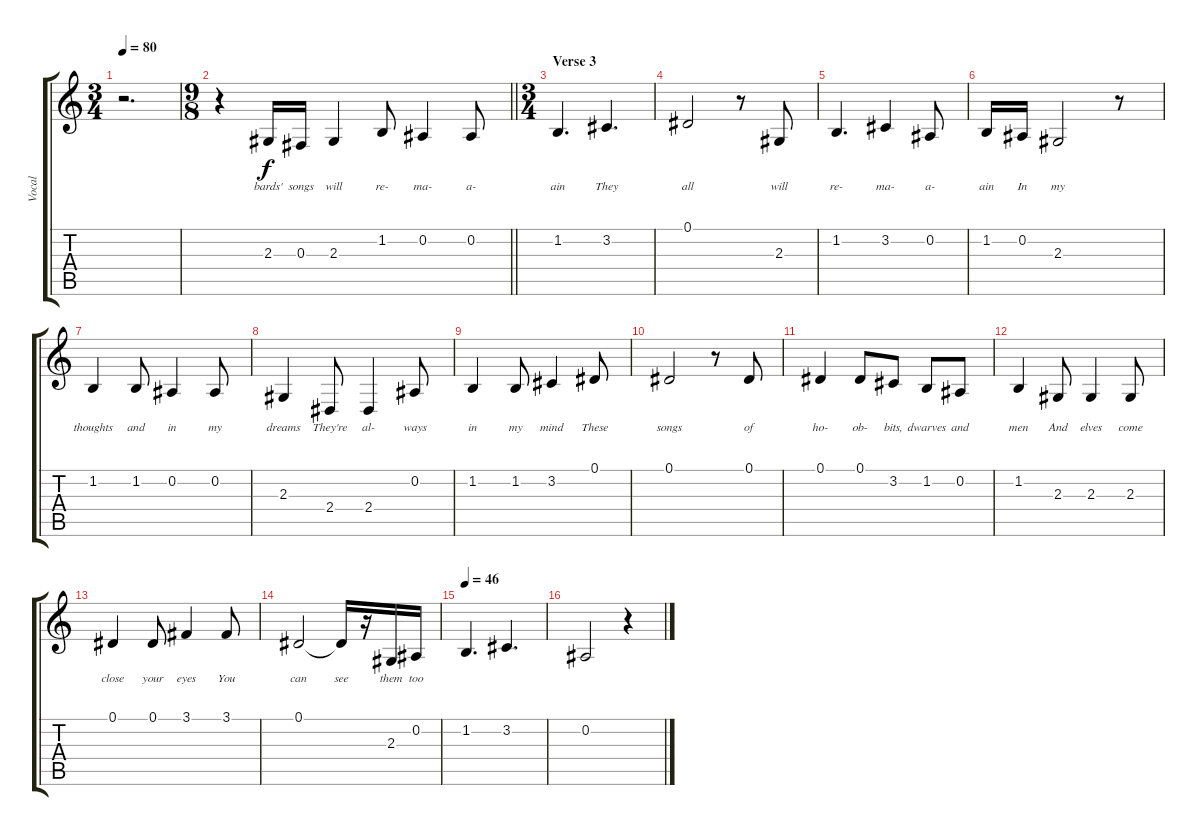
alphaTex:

\track ("Vocal" "Vocal") {instrument flute}
\staff {score tabs}
\tuning (Eb4 Bb3 Gb3 Db3 Ab2 Eb2) {hide}
\ts (3 4)
\tempo 80
\clef g2
\ks aminor
r.2{d dy f} |
\ts (9 8)
\barLineRight lightlight
r.4 2.3.16{lyrics (0 "bards'") lyrics (1 "") lyrics (2 "") lyrics (3 "") lyrics (4 "")} 0.3.16{lyrics (0 "songs") lyrics (1 "") lyrics (2 "") lyrics (3 "") lyrics (4 "")} 2.3.4{lyrics (0 "will") lyrics (1 "") lyrics (2 "") lyrics (3 "") lyrics (4 "")} 1.2.8{lyrics (0 "re-") lyrics (1 "") lyrics (2 "") lyrics (3 "") lyrics (4 "")} 0.2.4{lyrics (0 "ma-") lyrics (1 "") lyrics (2 "") lyrics (3 "") lyrics (4 "")} 0.2.8{lyrics (0 "a-") lyrics (1 "") lyrics (2 "") lyrics (3 "") lyrics (4 "")} |
\ts (3 4)
\section ("" "Verse 3")
1.2.4{d lyrics (0 "ain") lyrics (1 "") lyrics (2 "") lyrics (3 "") lyrics (4 "")} 3.2.4{d lyrics (0 "They") lyrics (1 "") lyrics (2 "") lyrics (3 "") lyrics (4 "")} |
0.1.2{lyrics (0 "all") lyrics (1 "") lyrics (2 "") lyrics (3 "") lyrics (4 "")} r.8 2.3.8{lyrics (0 "will") lyrics (1 "") lyrics (2 "") lyrics (3 "") lyrics (4 "")} |
1.2.4{d lyrics (0 "re-") lyrics (1 "") lyrics (2 "") lyrics (3 "") lyrics (4 "")} 3.2.4{lyrics (0 "ma-") lyrics (1 "") lyrics (2 "") lyrics (3 "") lyrics (4 "")} 0.2.8{lyrics (0 "a-") lyrics (1 "") lyrics (2 "") lyrics (3 "") lyrics (4 "")} |
1.2.16{lyrics (0 "ain") lyrics (1 "") lyrics (2 "") lyrics (3 "") lyrics (4 "")} 0.2.16{lyrics (0 "In") lyrics (1 "") lyrics (2 "") lyrics (3 "") lyrics (4 "")} 2.3.2{lyrics (0 "my") lyrics (1 "") lyrics (2 "") lyrics (3 "") lyrics (4 "")} r.8 |
1.2.4{lyrics (0 "thoughts") lyrics (1 "") lyrics (2 "") lyrics (3 "") lyrics (4 "")} 1.2.8{lyrics (0 "and") lyrics (1 "") lyrics (2 "") lyrics (3 "") lyrics (4 "")} 0.2.4{lyrics (0 "in") lyrics (1 "") lyrics (2 "") lyrics (3 "") lyrics (4 "")} 0.2.8{lyrics (0 "my") lyrics (1 "") lyrics (2 "") lyrics (3 "") lyrics (4 "")} |
2.3.4{lyrics (0 "dreams") lyrics (1 "") lyrics (2 "") lyrics (3 "") lyrics (4 "")} 2.4.8{lyrics (0 "They're") lyrics (1 "") lyrics (2 "") lyrics (3 "") lyrics (4 "")} 2.4.4{lyrics (0 "al-") lyrics (1 "") lyrics (2 "") lyrics (3 "") lyrics (4 "")} 0.2.8{lyrics (0 "ways") lyrics (1 "") lyrics (2 "") lyrics (3 "") lyrics (4 "")} |
1.2.4{lyrics (0 "in") lyrics (1 "") lyrics (2 "") lyrics (3 "") lyrics (4 "")} 1.2.8{lyrics (0 "my") lyrics (1 "") lyrics (2 "") lyrics (3 "") lyrics (4 "")} 3.2.4{lyrics (0 "mind") lyrics (1 "") lyrics (2 "") lyrics (3 "") lyrics (4 "")} 0.1.8{lyrics (0 "These") lyrics (1 "") lyrics (2 "") lyrics (3 "") lyrics (4 "")} |
0.1.2{lyrics (0 "songs") lyrics (1 "") lyrics (2 "") lyrics (3 "") lyrics (4 "")} r.8 0.1.8{lyrics (0 "of") lyrics (1 "") lyrics (2 "") lyrics (3 "") lyrics (4 "")} |
0.1.4{lyrics (0 "ho-") lyrics (1 "") lyrics (2 "") lyrics (3 "") lyrics (4 "")} 0.1.8{lyrics (0 "ob-") lyrics (1 "") lyrics (2 "") lyrics (3 "") lyrics (4 "")} 3.2.8{lyrics (0 "bits,") lyrics (1 "") lyrics (2 "") lyrics (3 "") lyrics (4 "")} 1.2.8{lyrics (0 "dwarves") lyrics (1 "") lyrics (2 "") lyrics (3 "") lyrics (4 "")} 0.2.8{lyrics (0 "and") lyrics (1 "") lyrics (2 "") lyrics (3 "") lyrics (4 "")} |
1.2.4{lyrics (0 "men") lyrics (1 "") lyrics (2 "") lyrics (3 "") lyrics (4 "")} 2.3.8{lyrics (0 "And") lyrics (1 "") lyrics (2 "") lyrics (3 "") lyrics (4 "")} 2.3.4{lyrics (0 "elves") lyrics (1 "") lyrics (2 "") lyrics (3 "") lyrics (4 "")} 2.3.8{lyrics (0 "come") lyrics (1 "") lyrics (2 "") lyrics (3 "") lyrics (4 "")} |
0.1.4{lyrics (0 "close") lyrics (1 "") lyrics (2 "") lyrics (3 "") lyrics (4 "")} 0.1.8{lyrics (0 "your") lyrics (1 "") lyrics (2 "") lyrics (3 "") lyrics (4 "")} 3.1.4{lyrics (0 "eyes") lyrics (1 "") lyrics (2 "") lyrics (3 "") lyrics (4 "")} 3.1.8{lyrics (0 "You") lyrics (1 "") lyrics (2 "") lyrics (3 "") lyrics (4 "")} |
0.1.2{lyrics (0 "can") lyrics (1 "") lyrics (2 "") lyrics (3 "") lyrics (4 "")} 0.1{t}.16{lyrics (0 "see") lyrics (1 "") lyrics (2 "") lyrics (3 "") lyrics (4 "")} r.16 2.3.16{lyrics (0 "them") lyrics (1 "") lyrics (2 "") lyrics (3 "") lyrics (4 "")} 0.2.16{lyrics (0 "too") lyrics (1 "") lyrics (2 "") lyrics (3 "") lyrics (4 "")} |
\tempo 46
1.2.4{d} 3.2.4{d} |
0.2.2 r.4
